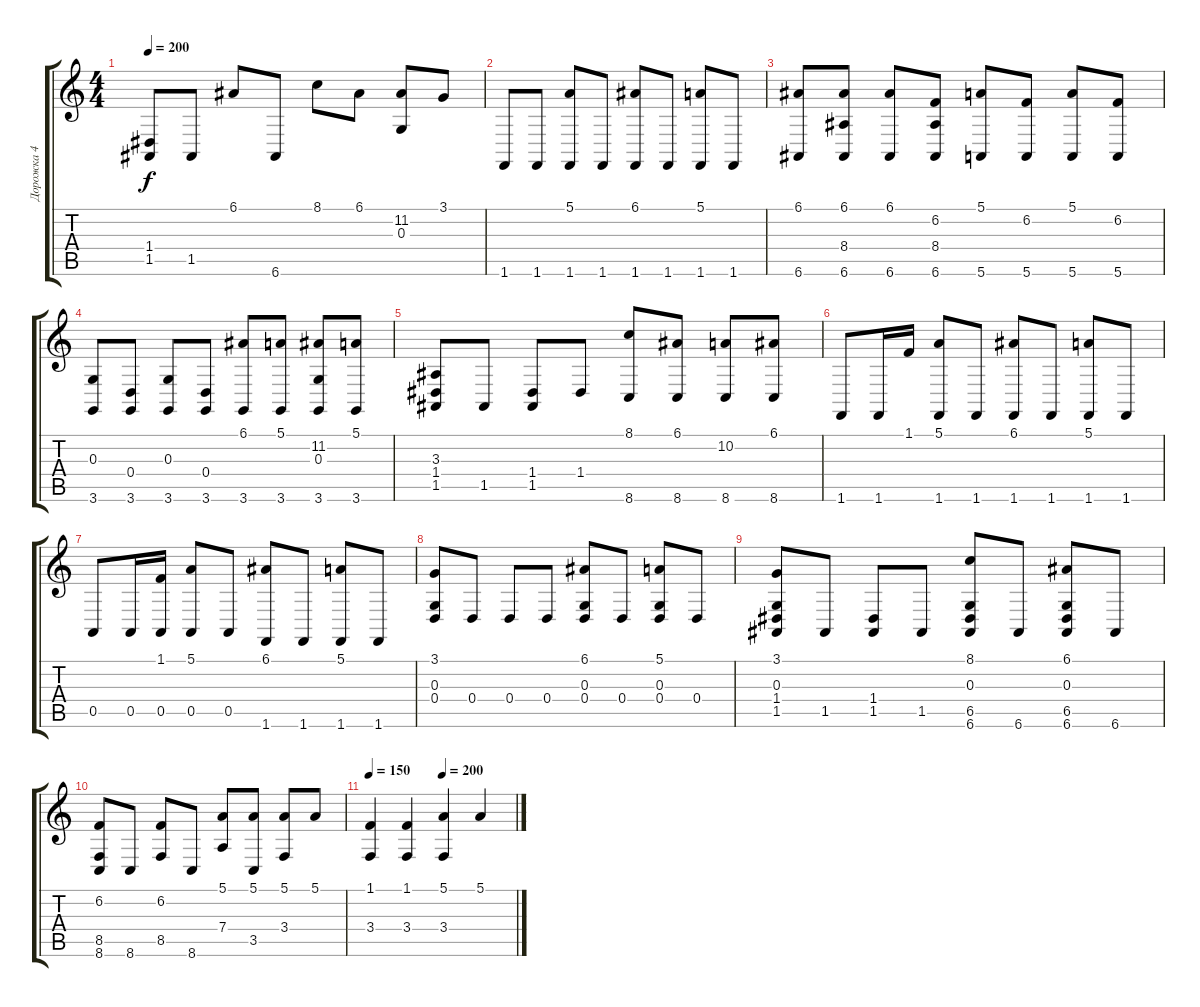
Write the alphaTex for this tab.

\track ("Дорожка 4" "Дорожка 4") {instrument acousticgrandpiano}
\staff {score tabs}
\tuning (E4 B3 G3 D3 A2 E2) {hide}
\ts (4 4)
\tempo 200
\clef g2
\ks c
(1.4 1.5).8{dy f} 1.5.8 6.1.8 6.6.8 8.1.8 6.1.8 (11.2 0.3).8 3.1.8 |
1.6.8 1.6.8 (5.1 1.6).8 1.6.8 (6.1 1.6).8 1.6.8 (5.1 1.6).8 1.6.8 |
(6.1 6.6).8 (6.1 8.4 6.6).8 (6.1 6.6).8 (6.2 8.4 6.6).8 (5.1 5.6).8 (6.2 5.6).8 (5.1 5.6).8 (6.2 5.6).8 |
(0.3 3.6).8 (0.4 3.6).8 (0.3 3.6).8 (0.4 3.6).8 (6.1 3.6).8 (5.1 3.6).8 (11.2 0.3 3.6).8 (5.1 3.6).8 |
(3.3 1.4 1.5).8 1.5.8 (1.4 1.5).8 1.4.8 (8.1 8.6).8 (6.1 8.6).8 (10.2 8.6).8 (6.1 8.6).8 |
1.6.8 1.6.16 1.1.16 (5.1 1.6).8 1.6.8 (6.1 1.6).8 1.6.8 (5.1 1.6).8 1.6.8 |
0.5.8 0.5.16 (1.1 0.5).16 (5.1 0.5).8 0.5.8 (6.1 1.6).8 1.6.8 (5.1 1.6).8 1.6.8 |
(3.1 0.3 0.4).8 0.4.8 0.4.8 0.4.8 (6.1 0.3 0.4).8 0.4.8 (5.1 0.3 0.4).8 0.4.8 |
(3.1 0.3 1.4 1.5).8 1.5.8 (1.4 1.5).8 1.5.8 (8.1 0.3 6.5 6.6).8 6.6.8 (6.1 0.3 6.5 6.6).8 6.6.8 |
(6.2 8.5 8.6).8 8.6.8 (6.2 8.5).8 8.6.8 (5.1 7.4).8 (5.1 3.5).8 (5.1 3.4).8 5.1.8 |
\tempo 150
\tempo (200 0.5)
(1.1 3.4).4 (1.1 3.4).4 (5.1 3.4).4 5.1.4
